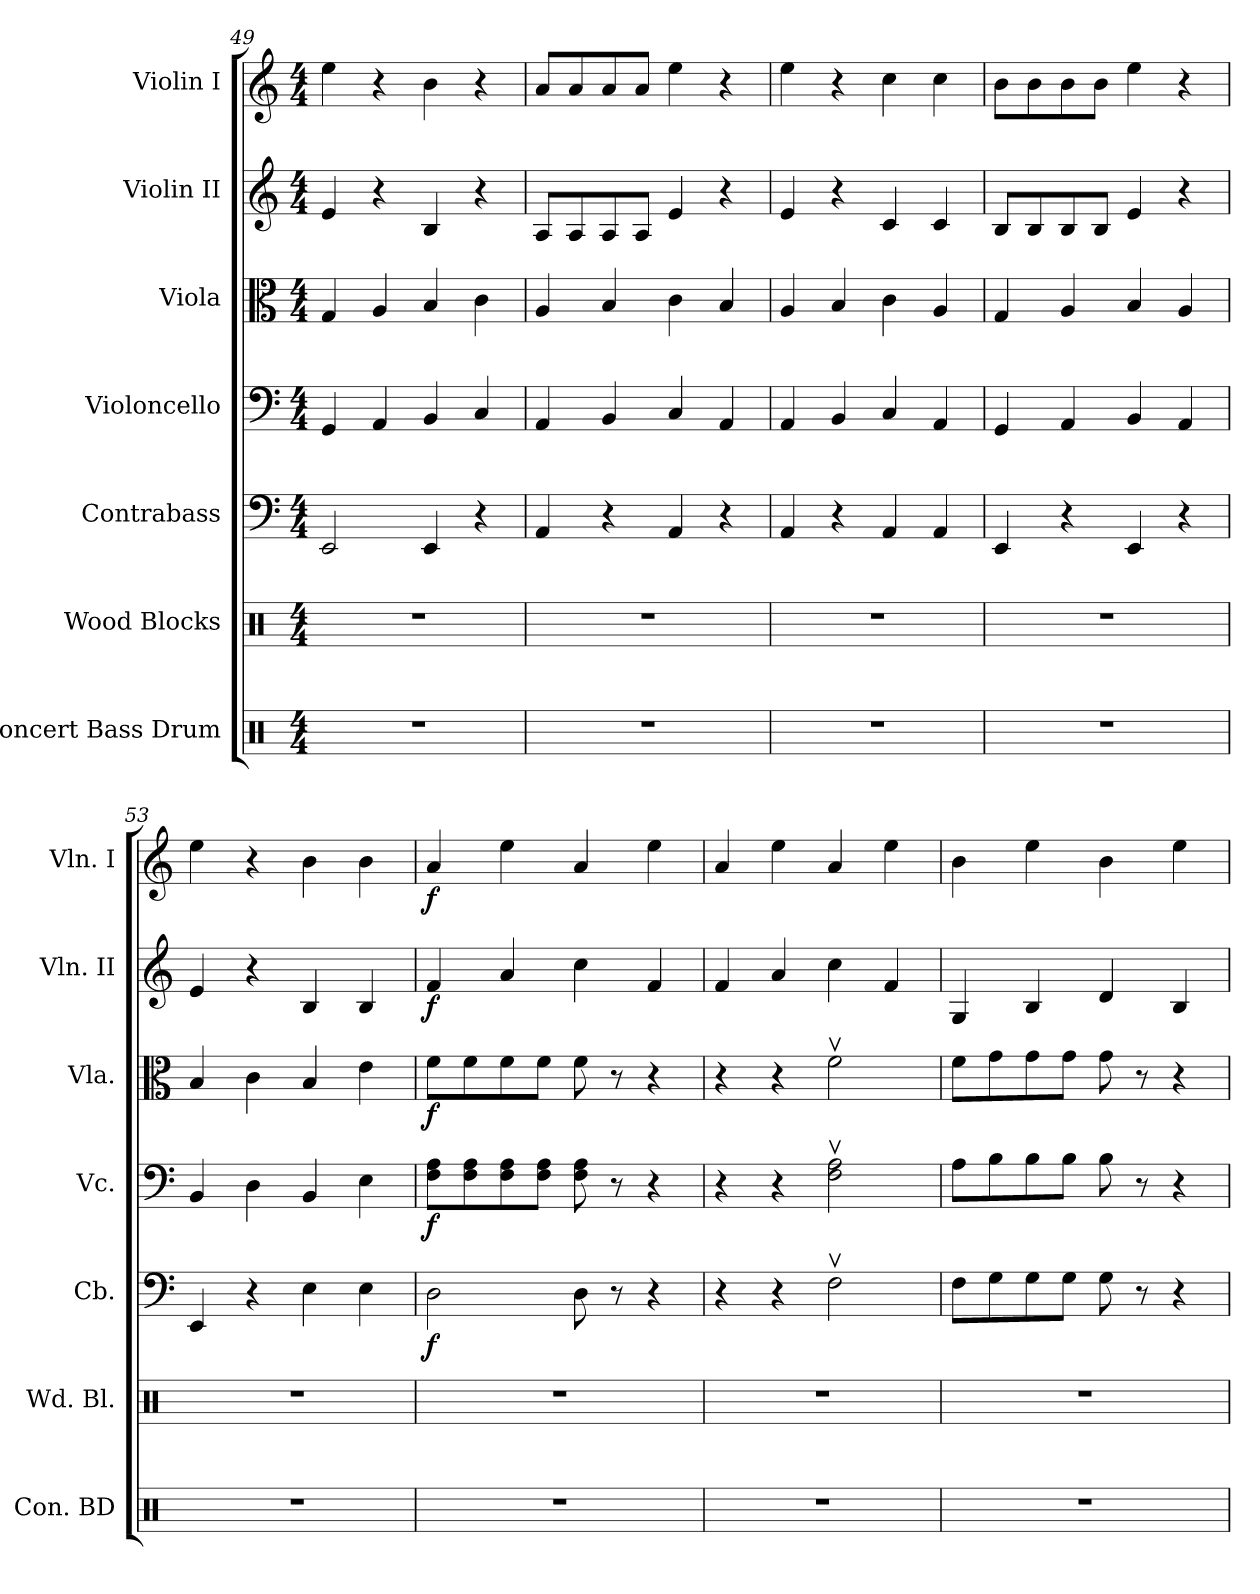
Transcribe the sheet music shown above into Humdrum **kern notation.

**kern	**kern	**kern	**dynam	**kern	**dynam	**kern	**dynam	**kern	**dynam	**kern	**dynam
*part7	*part6	*part5	*part5	*part4	*part4	*part3	*part3	*part2	*part2	*part1	*part1
*staff7	*staff6	*staff5	*staff5	*staff4	*staff4	*staff3	*staff3	*staff2	*staff2	*staff1	*staff1
*I"Concert Bass Drum	*I"Wood Blocks	*I"Contrabass	*	*I"Violoncello	*	*I"Viola	*	*I"Violin II	*	*I"Violin I	*
*I'Con. BD	*I'Wd. Bl.	*I'Cb.	*	*I'Vc.	*	*I'Vla.	*	*I'Vln. II	*	*I'Vln. I	*
*clefX	*clefX	*clefF4	*	*clefF4	*	*clefC3	*	*clefG2	*	*clefG2	*
*	*	*ITrd7c12	*	*	*	*	*	*	*	*	*
*k[]	*k[]	*k[]	*	*k[]	*	*k[]	*	*k[]	*	*k[]	*
*M4/4	*M4/4	*M4/4	*	*M4/4	*	*M4/4	*	*M4/4	*	*M4/4	*
=49	=49	=49	=49	=49	=49	=49	=49	=49	=49	=49	=49
1r	1r	2EEE/	.	4GG/	.	4G/	.	4e/	.	4ee\	.
.	.	.	.	4AA/	.	4A/	.	4r	.	4r	.
.	.	4EEE/	.	4BB/	.	4B/	.	4B/	.	4b\	.
.	.	4r	.	4C/	.	4c\	.	4r	.	4r	.
=50	=50	=50	=50	=50	=50	=50	=50	=50	=50	=50	=50
1r	1r	4AAA/	.	4AA/	.	4A/	.	8A/L	.	8a/L	.
.	.	.	.	.	.	.	.	8A/	.	8a/	.
.	.	4r	.	4BB/	.	4B/	.	8A/	.	8a/	.
.	.	.	.	.	.	.	.	8A/J	.	8a/J	.
.	.	4AAA/	.	4C/	.	4c\	.	4e/	.	4ee\	.
.	.	4r	.	4AA/	.	4B/	.	4r	.	4r	.
=51	=51	=51	=51	=51	=51	=51	=51	=51	=51	=51	=51
1r	1r	4AAA/	.	4AA/	.	4A/	.	4e/	.	4ee\	.
.	.	4r	.	4BB/	.	4B/	.	4r	.	4r	.
.	.	4AAA/	.	4C/	.	4c\	.	4c/	.	4cc\	.
.	.	4AAA/	.	4AA/	.	4A/	.	4c/	.	4cc\	.
!!LO:LB:g=z
=52	=52	=52	=52	=52	=52	=52	=52	=52	=52	=52	=52
1r	1r	4EEE/	.	4GG/	.	4G/	.	8B/L	.	8b\L	.
.	.	.	.	.	.	.	.	8B/	.	8b\	.
.	.	4r	.	4AA/	.	4A/	.	8B/	.	8b\	.
.	.	.	.	.	.	.	.	8B/J	.	8b\J	.
.	.	4EEE/	.	4BB/	.	4B/	.	4e/	.	4ee\	.
.	.	4r	.	4AA/	.	4A/	.	4r	.	4r	.
=53	=53	=53	=53	=53	=53	=53	=53	=53	=53	=53	=53
1r	1r	4EEE/	.	4BB/	.	4B/	.	4e/	.	4ee\	.
.	.	4r	.	4D\	.	4c\	.	4r	.	4r	.
.	.	4EE\	.	4BB/	.	4B/	.	4B/	.	4b\	.
.	.	4EE\	.	4E\	.	4e\	.	4B/	.	4b\	.
=54	=54	=54	=54	=54	=54	=54	=54	=54	=54	=54	=54
!	!	!	!LO:DY:b	!	!LO:DY:b	!	!LO:DY:b	!	!LO:DY:b	!	!LO:DY:b
1r	1r	2DD\	f	8F\ 8A\L	f	8f\L	f	4f/	f	4a/	f
.	.	.	.	8F\ 8A\	.	8f\	.	.	.	.	.
.	.	.	.	8F\ 8A\	.	8f\	.	4a/	.	4ee\	.
.	.	.	.	8F\ 8A\J	.	8f\J	.	.	.	.	.
.	.	8DD\	.	8F\ 8A\	.	8f\	.	4cc\	.	4a/	.
.	.	8r	.	8r	.	8r	.	.	.	.	.
.	.	4r	.	4r	.	4r	.	4f/	.	4ee\	.
=55	=55	=55	=55	=55	=55	=55	=55	=55	=55	=55	=55
1r	1r	4r	.	4r	.	4r	.	4f/	.	4a/	.
.	.	4r	.	4r	.	4r	.	4a/	.	4ee\	.
.	.	2FFv\	.	2F\v 2A\v	.	2fv\	.	4cc\	.	4a/	.
.	.	.	.	.	.	.	.	4f/	.	4ee\	.
=56	=56	=56	=56	=56	=56	=56	=56	=56	=56	=56	=56
1r	1r	8FF\L	.	8A\L	.	8f\L	.	4G/	.	4b\	.
.	.	8GG\	.	8B\	.	8g\	.	.	.	.	.
.	.	8GG\	.	8B\	.	8g\	.	4B/	.	4ee\	.
.	.	8GG\J	.	8B\J	.	8g\J	.	.	.	.	.
.	.	8GG\	.	8B\	.	8g\	.	4d/	.	4b\	.
.	.	8r	.	8r	.	8r	.	.	.	.	.
.	.	4r	.	4r	.	4r	.	4B/	.	4ee\	.
=	=	=	=	=	=	=	=	=	=	=	=
*-	*-	*-	*-	*-	*-	*-	*-	*-	*-	*-	*-
